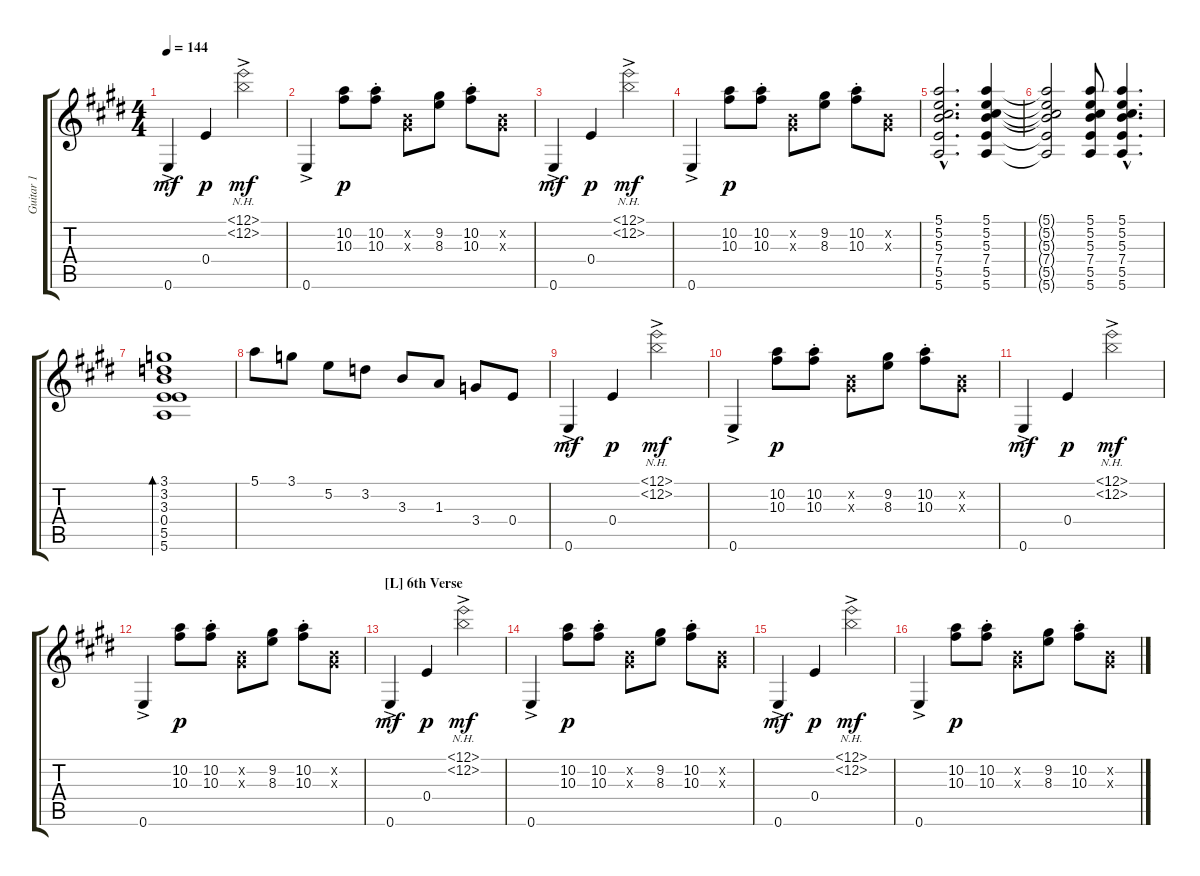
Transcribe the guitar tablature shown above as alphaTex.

\track ("Guitar 1" "Guitar 1") {instrument acousticguitarsteel}
\staff {score tabs}
\tuning (E4 B3 Ab3 E3 B2 E2) {hide}
\ts (4 4)
\tempo 144
\clef g2
\ks e
0.6{ac}.4{dy mf} 0.4.4{dy p} (12.1{nh} 12.2{nh ac}).2{dy mf} |
0.6{ac}.4 (10.2 10.3).8{dy p} (10.2{st} 10.3{st}).8 (0.2{x} 0.3{x}).8 (9.2 8.3).8 (10.2{st} 10.3{st}).8 (0.2{x} 0.3{x}).8 |
0.6{ac}.4{dy mf} 0.4.4{dy p} (12.1{nh} 12.2{nh ac}).2{dy mf} |
0.6{ac}.4 (10.2 10.3).8{dy p} (10.2{st} 10.3{st}).8 (0.2{x} 0.3{x}).8 (9.2 8.3).8 (10.2{st} 10.3{st}).8 (0.2{x} 0.3{x}).8 |
(5.1{hac} 5.2{hac} 5.3{hac} 7.4{hac} 5.5{hac} 5.6{hac}).2{d} (5.1 5.2 5.3 7.4 5.5 5.6).4 |
(5.1{t} 5.2{t} 5.3{t} 7.4{t} 5.5{t} 5.6{t}).2 (5.1 5.2 5.3 7.4 5.5 5.6).8 (5.1{hac} 5.2{hac} 5.3{hac} 7.4{hac} 5.5{hac} 5.6{hac}).4{d} |
(3.1 3.2 3.3 0.4 5.5 5.6).1{bd 120} |
5.1.8 3.1.8 5.2.8 3.2.8 3.3.8 1.3.8 3.4.8 0.4.8 |
0.6{ac}.4{dy mf} 0.4.4{dy p} (12.1{nh} 12.2{nh ac}).2{dy mf} |
0.6{ac}.4 (10.2 10.3).8{dy p} (10.2{st} 10.3{st}).8 (0.2{x} 0.3{x}).8 (9.2 8.3).8 (10.2{st} 10.3{st}).8 (0.2{x} 0.3{x}).8 |
0.6{ac}.4{dy mf} 0.4.4{dy p} (12.1{nh} 12.2{nh ac}).2{dy mf} |
0.6{ac}.4 (10.2 10.3).8{dy p} (10.2{st} 10.3{st}).8 (0.2{x} 0.3{x}).8 (9.2 8.3).8 (10.2{st} 10.3{st}).8 (0.2{x} 0.3{x}).8 |
\section ("" "[L] 6th Verse")
0.6{ac}.4{dy mf} 0.4.4{dy p} (12.1{nh} 12.2{nh ac}).2{dy mf} |
0.6{ac}.4 (10.2 10.3).8{dy p} (10.2{st} 10.3{st}).8 (0.2{x} 0.3{x}).8 (9.2 8.3).8 (10.2{st} 10.3{st}).8 (0.2{x} 0.3{x}).8 |
0.6{ac}.4{dy mf} 0.4.4{dy p} (12.1{nh} 12.2{nh ac}).2{dy mf} |
0.6{ac}.4 (10.2 10.3).8{dy p} (10.2{st} 10.3{st}).8 (0.2{x} 0.3{x}).8 (9.2 8.3).8 (10.2{st} 10.3{st}).8 (0.2{x} 0.3{x}).8
